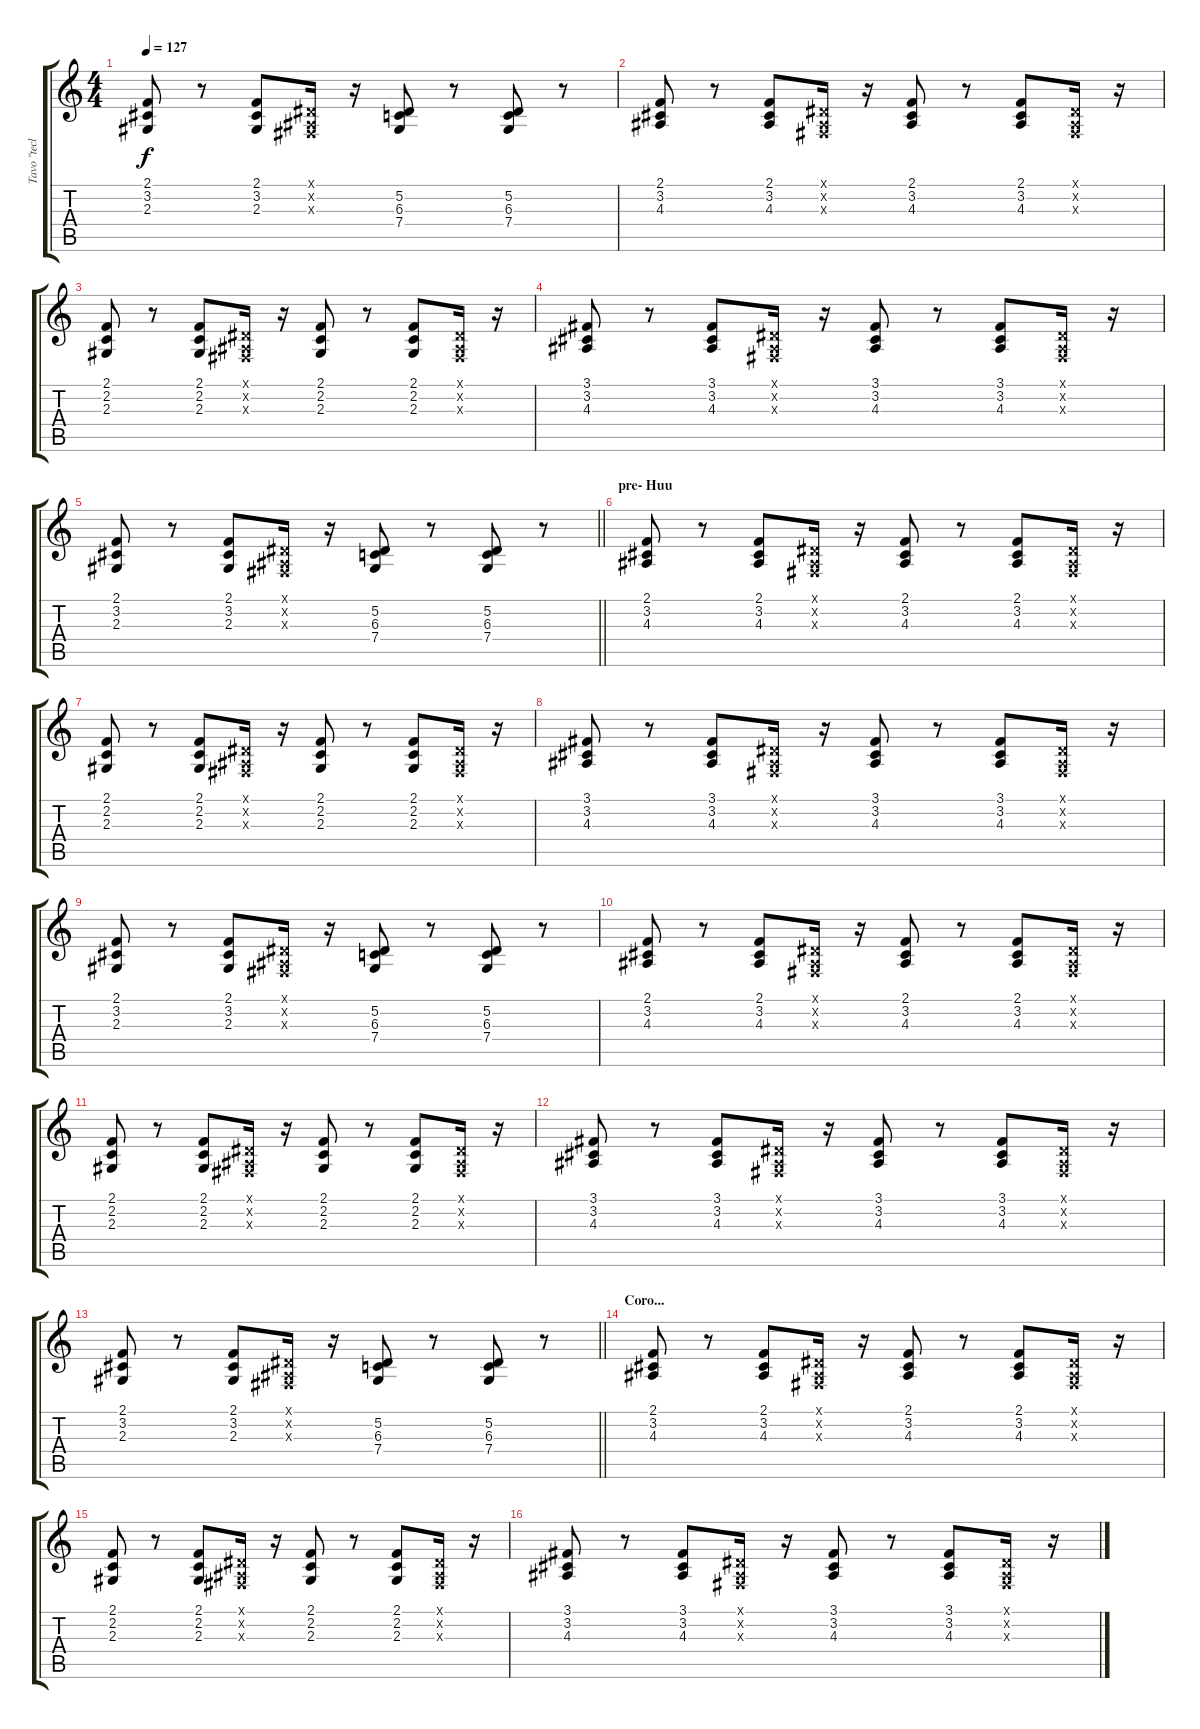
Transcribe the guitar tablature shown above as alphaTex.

\track ("Tavo \"teclados\"" "Tavo \"tecl") {instrument lead2sawtooth}
\staff {score tabs}
\tuning (Eb4 Bb3 Gb3 Db3 Ab2 Eb2) {hide}
\ts (4 4)
\tempo 127
\clef g2
\ks c
(2.1 3.2 2.3).8{dy f} r.8 (2.1 3.2 2.3).8 (0.1{x} 0.2{x} 0.3{x}).16 r.16 (5.2 6.3 7.4).8 r.8 (5.2 6.3 7.4).8 r.8 |
(2.1 3.2 4.3).8 r.8 (2.1 3.2 4.3).8 (0.1{x} 0.2{x} 0.3{x}).16 r.16 (2.1 3.2 4.3).8 r.8 (2.1 3.2 4.3).8 (0.1{x} 0.2{x} 0.3{x}).16 r.16 |
(2.1 2.2 2.3).8 r.8 (2.1 2.2 2.3).8 (0.1{x} 0.2{x} 0.3{x}).16 r.16 (2.1 2.2 2.3).8 r.8 (2.1 2.2 2.3).8 (0.1{x} 0.2{x} 0.3{x}).16 r.16 |
(3.1 3.2 4.3).8 r.8 (3.1 3.2 4.3).8 (0.1{x} 0.2{x} 0.3{x}).16 r.16 (3.1 3.2 4.3).8 r.8 (3.1 3.2 4.3).8 (0.1{x} 0.2{x} 0.3{x}).16 r.16 |
\barLineRight lightlight
(2.1 3.2 2.3).8 r.8 (2.1 3.2 2.3).8 (0.1{x} 0.2{x} 0.3{x}).16 r.16 (5.2 6.3 7.4).8 r.8 (5.2 6.3 7.4).8 r.8 |
\section ("" "pre- Huu")
(2.1 3.2 4.3).8 r.8 (2.1 3.2 4.3).8 (0.1{x} 0.2{x} 0.3{x}).16 r.16 (2.1 3.2 4.3).8 r.8 (2.1 3.2 4.3).8 (0.1{x} 0.2{x} 0.3{x}).16 r.16 |
(2.1 2.2 2.3).8 r.8 (2.1 2.2 2.3).8 (0.1{x} 0.2{x} 0.3{x}).16 r.16 (2.1 2.2 2.3).8 r.8 (2.1 2.2 2.3).8 (0.1{x} 0.2{x} 0.3{x}).16 r.16 |
(3.1 3.2 4.3).8 r.8 (3.1 3.2 4.3).8 (0.1{x} 0.2{x} 0.3{x}).16 r.16 (3.1 3.2 4.3).8 r.8 (3.1 3.2 4.3).8 (0.1{x} 0.2{x} 0.3{x}).16 r.16 |
(2.1 3.2 2.3).8 r.8 (2.1 3.2 2.3).8 (0.1{x} 0.2{x} 0.3{x}).16 r.16 (5.2 6.3 7.4).8 r.8 (5.2 6.3 7.4).8 r.8 |
(2.1 3.2 4.3).8 r.8 (2.1 3.2 4.3).8 (0.1{x} 0.2{x} 0.3{x}).16 r.16 (2.1 3.2 4.3).8 r.8 (2.1 3.2 4.3).8 (0.1{x} 0.2{x} 0.3{x}).16 r.16 |
(2.1 2.2 2.3).8 r.8 (2.1 2.2 2.3).8 (0.1{x} 0.2{x} 0.3{x}).16 r.16 (2.1 2.2 2.3).8 r.8 (2.1 2.2 2.3).8 (0.1{x} 0.2{x} 0.3{x}).16 r.16 |
(3.1 3.2 4.3).8 r.8 (3.1 3.2 4.3).8 (0.1{x} 0.2{x} 0.3{x}).16 r.16 (3.1 3.2 4.3).8 r.8 (3.1 3.2 4.3).8 (0.1{x} 0.2{x} 0.3{x}).16 r.16 |
\barLineRight lightlight
(2.1 3.2 2.3).8 r.8 (2.1 3.2 2.3).8 (0.1{x} 0.2{x} 0.3{x}).16 r.16 (5.2 6.3 7.4).8 r.8 (5.2 6.3 7.4).8 r.8 |
\section ("" "Coro...")
(2.1 3.2 4.3).8 r.8 (2.1 3.2 4.3).8 (0.1{x} 0.2{x} 0.3{x}).16 r.16 (2.1 3.2 4.3).8 r.8 (2.1 3.2 4.3).8 (0.1{x} 0.2{x} 0.3{x}).16 r.16 |
(2.1 2.2 2.3).8 r.8 (2.1 2.2 2.3).8 (0.1{x} 0.2{x} 0.3{x}).16 r.16 (2.1 2.2 2.3).8 r.8 (2.1 2.2 2.3).8 (0.1{x} 0.2{x} 0.3{x}).16 r.16 |
(3.1 3.2 4.3).8 r.8 (3.1 3.2 4.3).8 (0.1{x} 0.2{x} 0.3{x}).16 r.16 (3.1 3.2 4.3).8 r.8 (3.1 3.2 4.3).8 (0.1{x} 0.2{x} 0.3{x}).16 r.16
